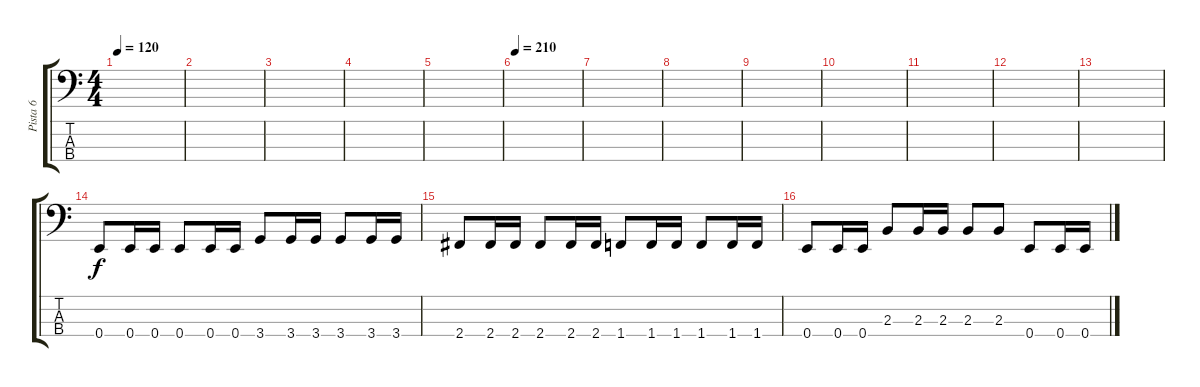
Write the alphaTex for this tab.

\track ("Pista 6" "Pista 6") {instrument electricbassfinger}
\staff {score tabs}
\tuning (G2 D2 A1 E1) {hide}
\ts (4 4)
\tempo 120
\clef f4
\ks c
|
|
|
|
|
\tempo 210
|
|
|
|
|
|
|
|
0.4.8 0.4.16 0.4.16 0.4.8 0.4.16 0.4.16 3.4.8 3.4.16 3.4.16 3.4.8 3.4.16 3.4.16 |
2.4.8 2.4.16 2.4.16 2.4.8 2.4.16 2.4.16 1.4.8 1.4.16 1.4.16 1.4.8 1.4.16 1.4.16 |
0.4.8 0.4.16 0.4.16 2.3.8 2.3.16 2.3.16 2.3.8 2.3.8 0.4.8 0.4.16 0.4.16
